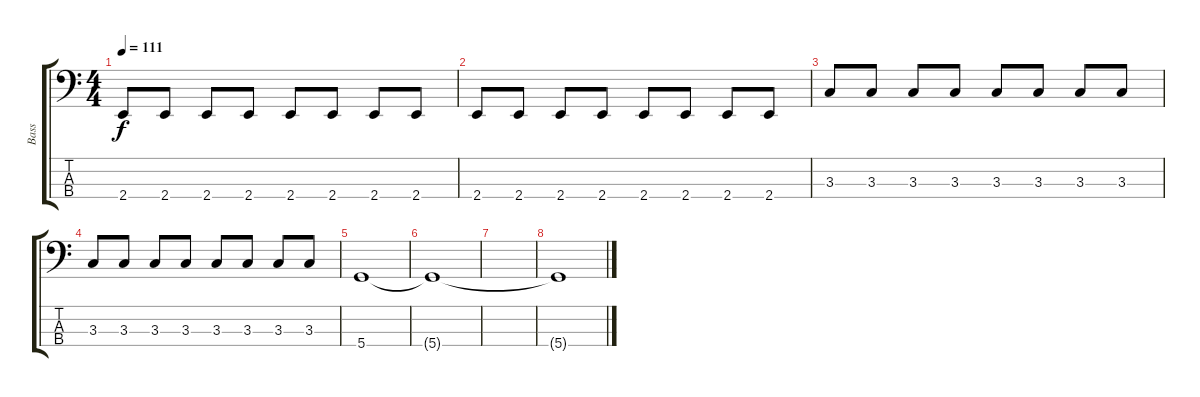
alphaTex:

\track ("Bass" "Bass") {instrument electricbasspick}
\staff {score tabs}
\tuning (G2 D2 A1 D1) {hide}
\ts (4 4)
\tempo 111
\clef f4
\ks c
2.4.8{dy f} 2.4.8 2.4.8 2.4.8 2.4.8 2.4.8 2.4.8 2.4.8 |
2.4.8 2.4.8 2.4.8 2.4.8 2.4.8 2.4.8 2.4.8 2.4.8 |
3.3.8 3.3.8 3.3.8 3.3.8 3.3.8 3.3.8 3.3.8 3.3.8 |
3.3.8 3.3.8 3.3.8 3.3.8 3.3.8 3.3.8 3.3.8 3.3.8 |
5.4.1 |
5.4{t}.1 |
|
5.4{t}.1
